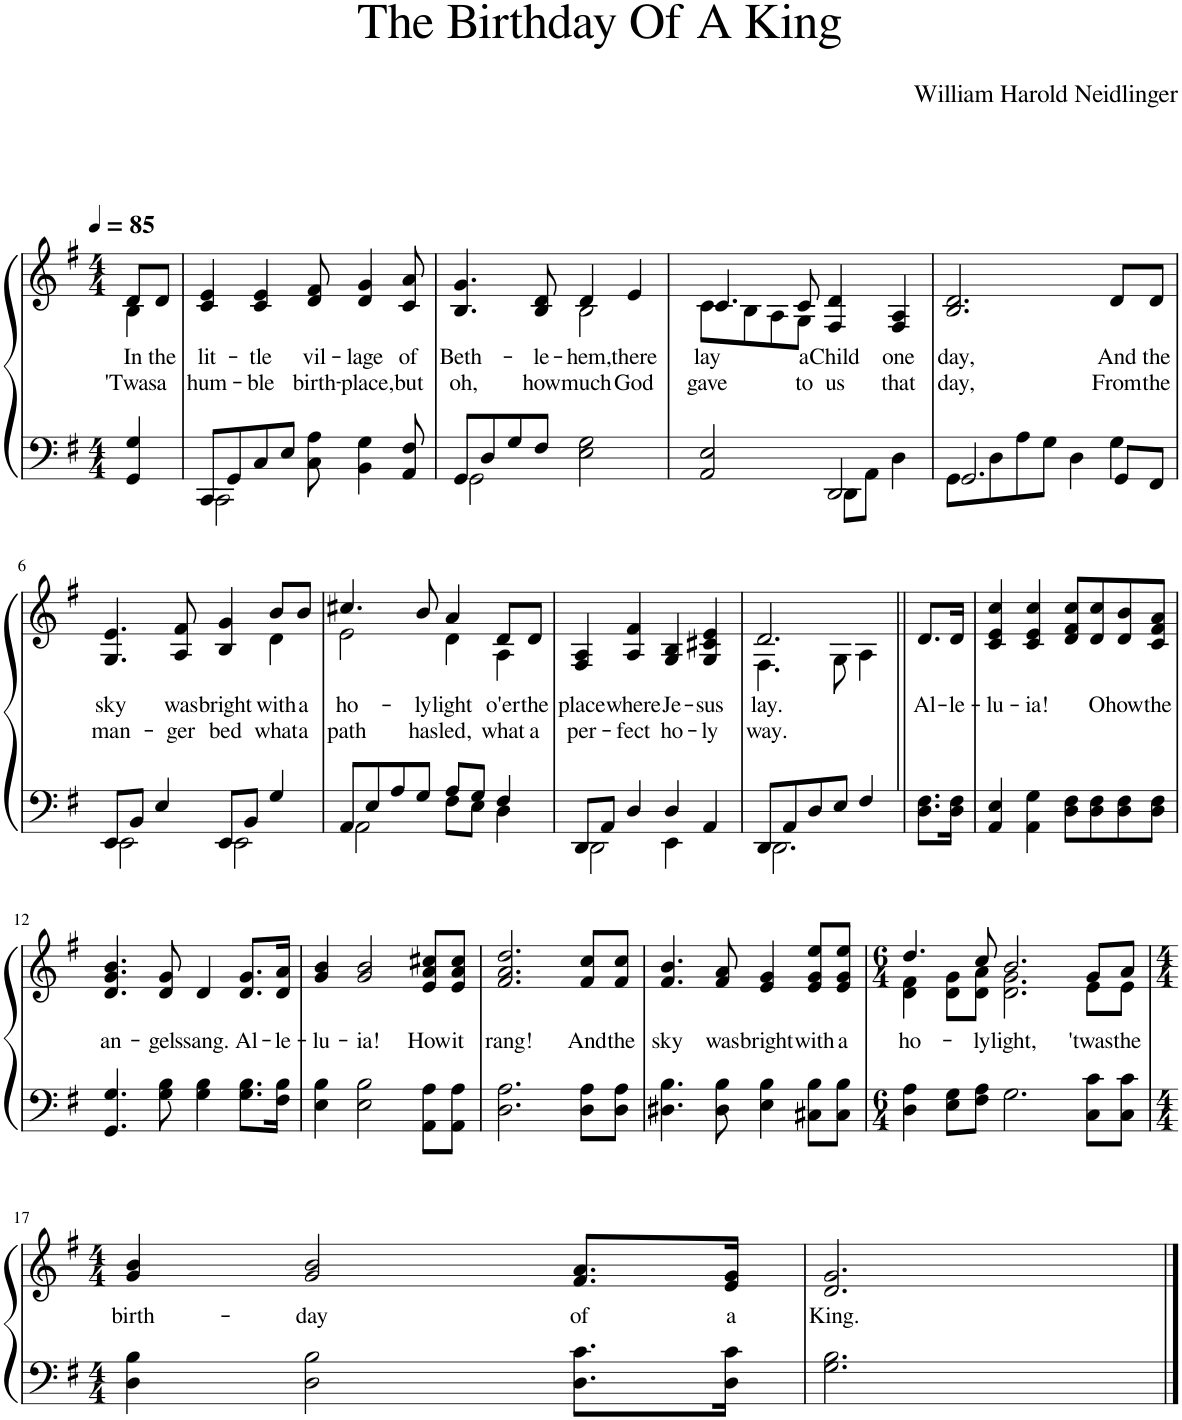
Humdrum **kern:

**kern	**kern	**text	**text
*part1	*part1	*part1	*part1
*staff2	*staff1	*staff1	*staff1
*I"Piano	*	*	*
*I'Pno.	*	*	*
*clefF4	*clefG2	*	*
*k[f#]	*k[f#]	*	*
*M4/4	*M4/4	*	*
*MM85	*MM85	*	*
=1	=1	=1	=1
!	!	!LO:LY:b	!LO:LY:b
*	*^	*	*
4GG/ 4G/	8d/L	4B\	In	'Twas
!	!	!	!LO:LY:b	!LO:LY:b
.	8d/J	.	the	a
*	*v	*v	*	*
=2	=2	=2	=2
*^	*	*	*
!	!	!	!LO:LY:b	!LO:LY:b
8CC/L	2CC\	4c/ 4e/	lit-	hum-
8GG/	.	.	.	.
!	!	!	!LO:LY:b	!LO:LY:b
8C/	.	4c/ 4e/	-tle	-ble
8E/J	.	.	.	.
!	!	!	!LO:LY:b	!LO:LY:b
8C\ 8A\	2ryy	8d/ 8f#/	vil-	birth-
!	!	!	!LO:LY:b	!LO:LY:b
4BB\ 4G\	.	4d/ 4g/	-lage	-place,
!	!	!	!LO:LY:b	!LO:LY:b
8AA/ 8F#/	.	8c/ 8a/	of	but
=3	=3	=3	=3	=3
!	!	!	!LO:LY:b	!LO:LY:b
*	*	*^	*	*
8GG/L	2GG\	4.B/ 4.g/	2ryy	Beth-	oh,
8D/	.	.	.	.	.
8G/	.	.	.	.	.
!	!	!	!	!LO:LY:b	!LO:LY:b
8F#/J	.	8B/ 8d/	.	-le-	how
!	!	!	!	!LO:LY:b	!LO:LY:b
2E\ 2G\	2ryy	4d/	2B\	-hem,	much
!	!	!	!	!LO:LY:b	!LO:LY:b
.	.	4e/	.	there	God
=4	=4	=4	=4	=4	=4
!	!	!	!	!LO:LY:b	!LO:LY:b
2AA/ 2E/	2ryy	4.c/	8c\L	lay	gave
.	.	.	8B\	.	.
.	.	.	8A\	.	.
!	!	!	!	!LO:LY:b	!LO:LY:b
.	.	8c/	8G\J	a	to
!	!	!	!	!LO:LY:b	!LO:LY:b
2DD/	8DD\L	4F#/ 4d/	2ryy	Child	us
.	8AA\J	.	.	.	.
!	!	!	!	!LO:LY:b	!LO:LY:b
.	4D\	4F#/ 4A/	.	one	that
*	*	*v	*v	*	*
=5	=5	=5	=5	=5
!	!	!	!LO:LY:b	!LO:LY:b
2.GG/	8GG\L	2.B/ 2.d/	day,	day,
.	8D\	.	.	.
.	8A\	.	.	.
.	8G\J	.	.	.
.	4D\	.	.	.
!	!	!	!LO:LY:b	!LO:LY:b
8GG/L	4G\	8d/L	And	From
!	!	!	!LO:LY:b	!LO:LY:b
8FF#/J	.	8d/J	the	the
!!LO:LB:g=z
=6	=6	=6	=6	=6
!	!	!	!LO:LY:b	!LO:LY:b
*	*	*^	*	*
8EE/L	2EE\	4.G/ 4.e/	2.ryy	sky	man-
8BB/J	.	.	.	.	.
4E/	.	.	.	.	.
!	!	!	!	!LO:LY:b	!LO:LY:b
.	.	8A/ 8f#/	.	was	-ger
!	!	!	!	!LO:LY:b	!LO:LY:b
8EE/L	2EE\	4B/ 4g/	.	bright	bed
8BB/J	.	.	.	.	.
!	!	!	!	!LO:LY:b	!LO:LY:b
4G/	.	8b/L	4d\	with	what
!	!	!	!	!LO:LY:b	!LO:LY:b
.	.	8b/J	.	a	a
=7	=7	=7	=7	=7	=7
!	!	!	!	!LO:LY:b	!LO:LY:b
8AA/L	2AA\	4.cc#X/	2e\	ho-	path
8E/	.	.	.	.	.
8A/	.	.	.	.	.
!	!	!	!	!LO:LY:b	!LO:LY:b
8G/J	.	8b/	.	-ly	has
!	!	!	!	!LO:LY:b	!LO:LY:b
8A/L	8F#\L	4a/	4d\	light	led,
8G/J	8E\J	.	.	.	.
!	!	!	!	!LO:LY:b	!LO:LY:b
4F#/	4D\	8d/L	4A\	o'er	what
!	!	!	!	!LO:LY:b	!LO:LY:b
.	.	8d/J	.	the	a
*	*	*v	*v	*	*
=8	=8	=8	=8	=8
!	!	!	!LO:LY:b	!LO:LY:b
8DD/L	2DD\	4F#/ 4A/	place	per-
8AA/J	.	.	.	.
!	!	!	!LO:LY:b	!LO:LY:b
4D/	.	4A/ 4f#/	where	-fect
!	!	!	!LO:LY:b	!LO:LY:b
4D/	4EE\	4G/ 4B/	Je-	ho-
!	!	!	!LO:LY:b	!LO:LY:b
4AA/	4ryy	4G/ 4c#X/ 4e/	-sus	-ly
=9	=9	=9	=9	=9
!	!	!	!LO:LY:b	!LO:LY:b
*	*	*^	*	*
8DD/L	2.DD\	2.d/	4.F#\	lay.	way.
8AA/	.	.	.	.	.
8D/	.	.	.	.	.
8E/J	.	.	8G\	.	.
4F#/	.	.	4A\	.	.
*v	*v	*	*	*	*
=10||	=10||	=10||	=10||	=10||
!	!	!	!LO:LY:b	!
*	*v	*v	*	*
8.D\ 8.F#\L	8.d/L	Al-	.
!	!	!LO:LY:b	!
16D\ 16F#\Jk	16d/Jk	-le-	.
=11	=11	=11	=11
!	!	!LO:LY:b	!
4AA/ 4E/	4c/ 4e/ 4cc/	-lu-	.
!	!	!LO:LY:b	!
4AA\ 4G\	4c/ 4e/ 4cc/	-ia!	.
8D\ 8F#\L	8d/ 8f#/ 8cc/L	.	.
!	!	!LO:LY:b	!
8D\ 8F#\	8d/ 8cc/	O	.
!	!	!LO:LY:b	!
8D\ 8F#\	8d/ 8b/	how	.
!	!	!LO:LY:b	!
8D\ 8F#\J	8c/ 8f#/ 8a/J	the	.
!!LO:LB:g=z
=12	=12	=12	=12
!	!	!LO:LY:b	!
4.GG/ 4.G/	4.d/ 4.g/ 4.b/	an-	.
!	!	!LO:LY:b	!
8G\ 8B\	8d/ 8g/	-gels	.
!	!	!LO:LY:b	!
4G\ 4B\	4d/	sang.	.
!	!	!LO:LY:b	!
8.G\ 8.B\L	8.d/ 8.g/L	Al-	.
!	!	!LO:LY:b	!
16F#\ 16B\Jk	16d/ 16a/Jk	-le-	.
=13	=13	=13	=13
!	!	!LO:LY:b	!
4E\ 4B\	4g/ 4b/	-lu-	.
!	!	!LO:LY:b	!
2E\ 2B\	2g/ 2b/	-ia!	.
!	!	!LO:LY:b	!
8AA\ 8A\L	8e/ 8a/ 8cc#X/L	How	.
!	!	!LO:LY:b	!
8AA\ 8A\J	8e/ 8a/ 8cc#/J	it	.
=14	=14	=14	=14
!	!	!LO:LY:b	!
2.D\ 2.A\	2.f#/ 2.a/ 2.dd/	rang!	.
!	!	!LO:LY:b	!
8D\ 8A\L	8f#/ 8cc/L	And	.
!	!	!LO:LY:b	!
8D\ 8A\J	8f#/ 8cc/J	the	.
=15	=15	=15	=15
!	!	!LO:LY:b	!
4.D#X\ 4.B\	4.f#/ 4.b/	sky	.
!	!	!LO:LY:b	!
8D#\ 8B\	8f#/ 8a/	was	.
!	!	!LO:LY:b	!
4E\ 4B\	4e/ 4g/	bright	.
!	!	!LO:LY:b	!
8C#X\ 8B\L	8e/ 8g/ 8ee/L	with	.
!	!	!LO:LY:b	!
8C#\ 8B\J	8e/ 8g/ 8ee/J	a	.
=16	=16	=16	=16
*M6/4	*M6/4	*	*
!	!	!LO:LY:b	!
*	*^	*	*
4D\ 4A\	4.dd/	4d\ 4f#\	ho-	.
8E\ 8G\L	.	8d\ 8g\L	.	.
!	!	!	!LO:LY:b	!
8F#\ 8A\J	8cc/	8d\ 8a\J	-ly	.
!	!	!	!LO:LY:b	!
2.G\	2.b/	2.d\ 2.g\	light,	.
!	!	!	!LO:LY:b	!
8C\ 8c\L	8g/L	8e\L	'twas	.
!	!	!	!LO:LY:b	!
8C\ 8c\J	8a/J	8e\J	the	.
*	*v	*v	*	*
!!LO:LB:g=z
=17	=17	=17	=17
*M4/4	*M4/4	*	*
*	*^	*	*
!	!	!	!LO:LY:b	!
*	*v	*v	*	*
4D\ 4B\	4g/ 4b/	birth-	.
!	!	!LO:LY:b	!
2D\ 2B\	2g/ 2b/	-day	.
!	!	!LO:LY:b	!
8.D\ 8.c\L	8.f#/ 8.a/L	of	.
!	!	!LO:LY:b	!
16D\ 16c\Jk	16e/ 16g/Jk	a	.
=18	=18	=18	=18
!	!	!LO:LY:b	!
2.G\ 2.B\	2.d/ 2.g/	King.	.
==	==	==	==
*-	*-	*-	*-
